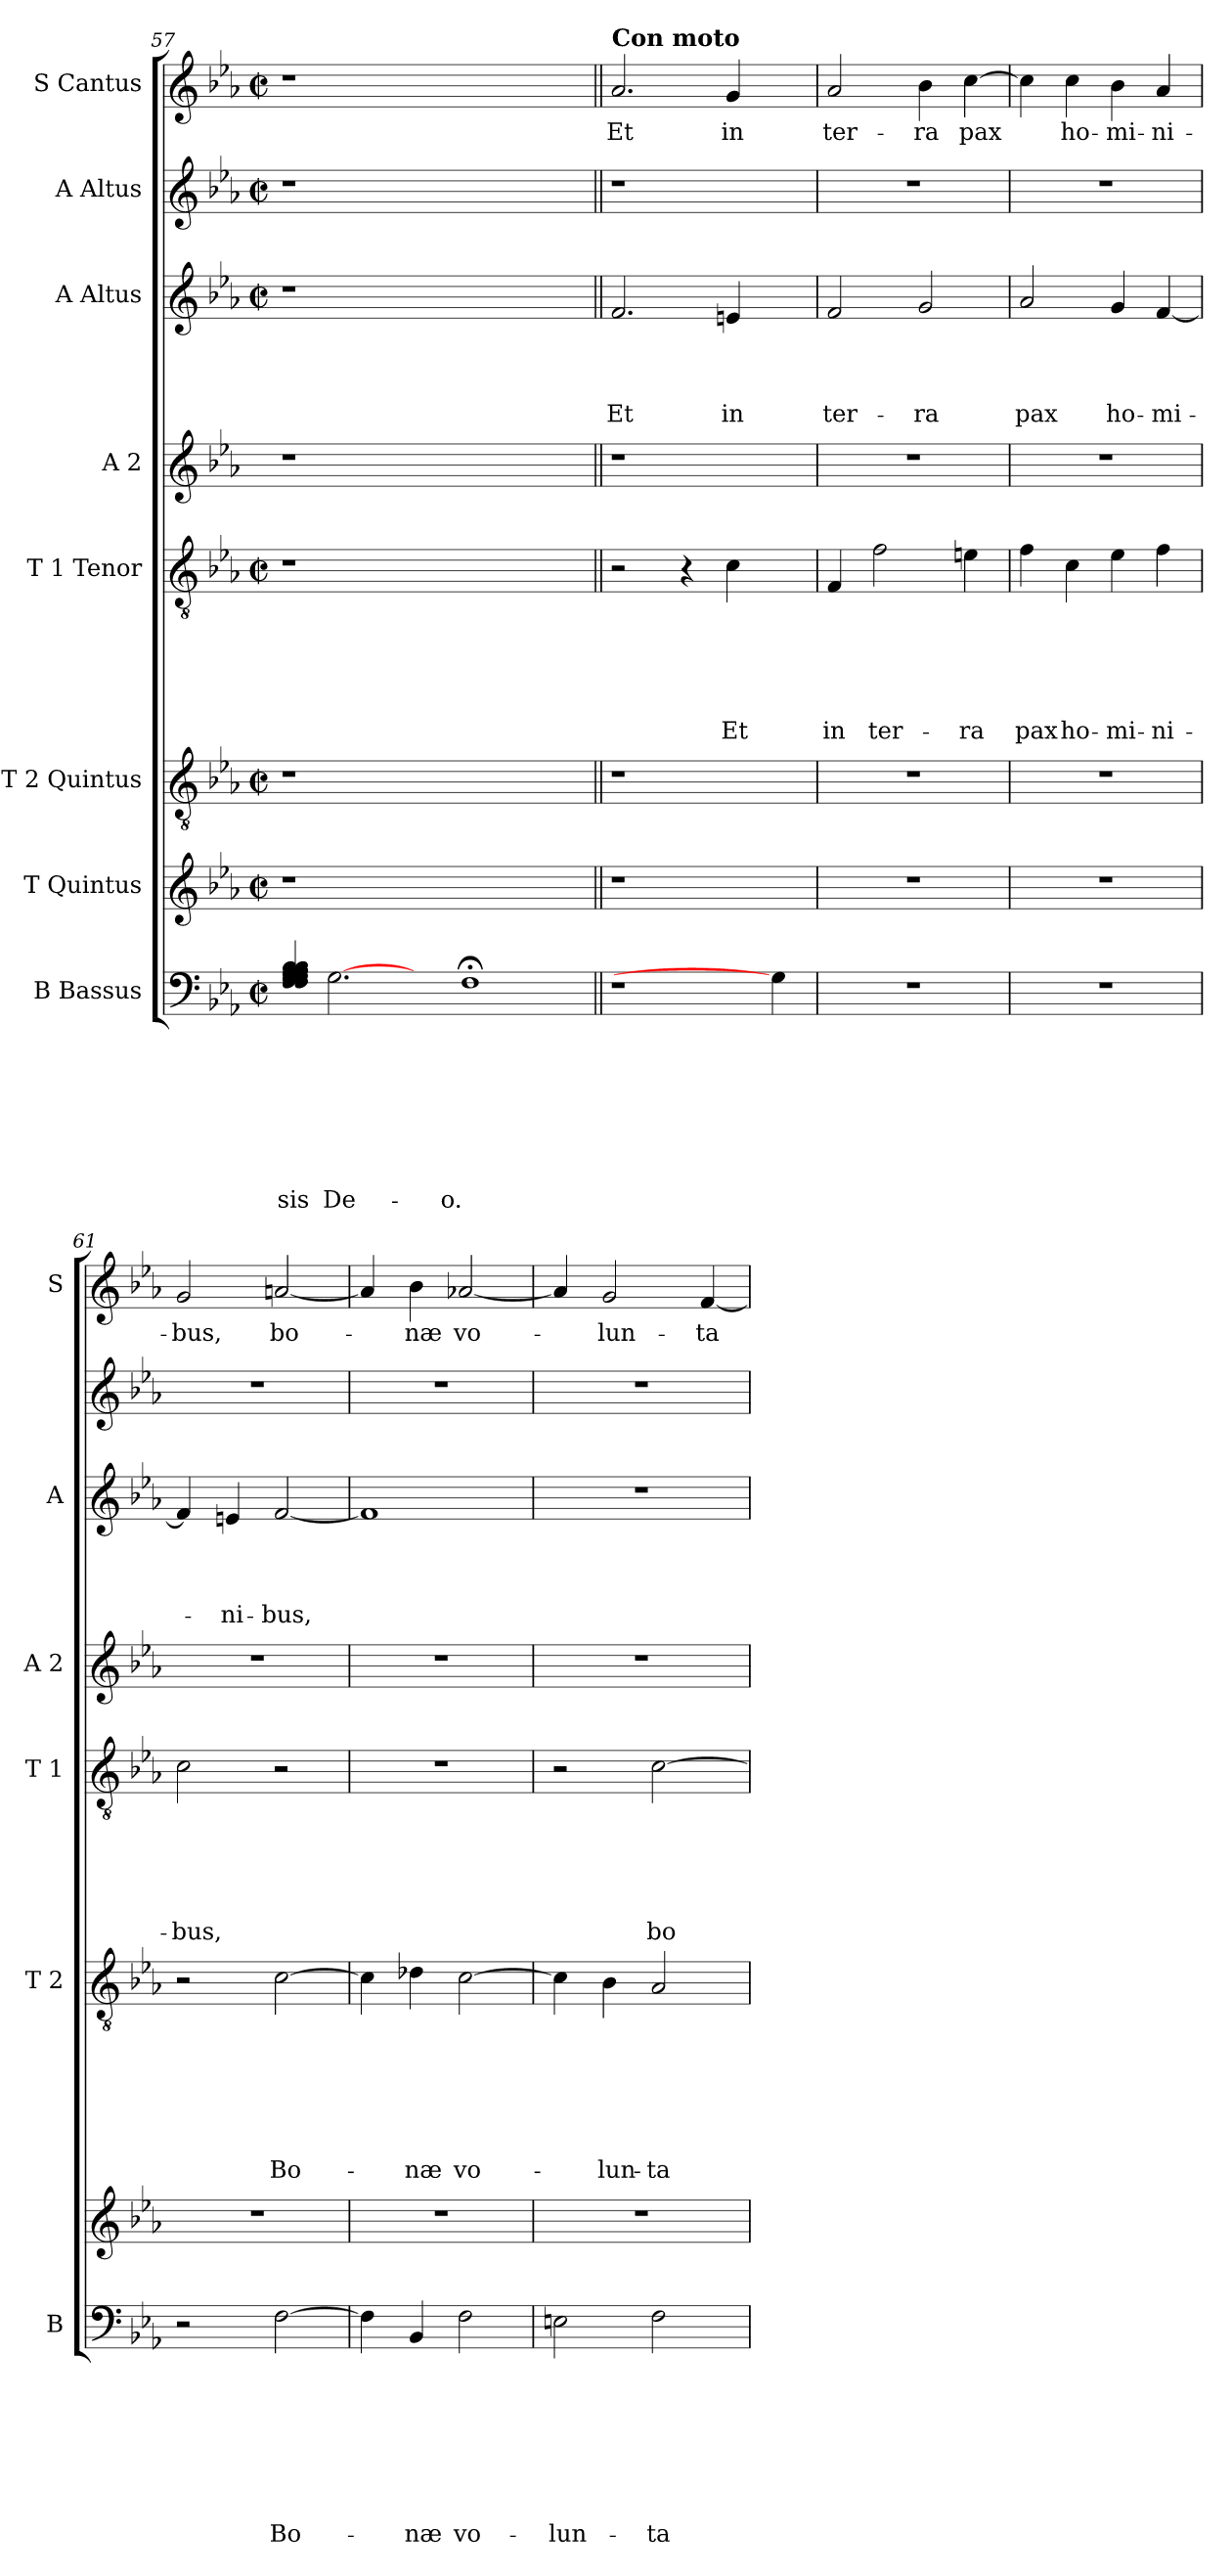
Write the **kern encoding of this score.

**kern	**text	**text	**text	**text	**text	**text	**text	**text	**kern	**kern	**text	**text	**text	**text	**text	**text	**text	**kern	**text	**text	**text	**text	**text	**text	**kern	**kern	**text	**text	**text	**text	**kern	**kern	**text
*part8	*part8	*part8	*part8	*part8	*part8	*part8	*part8	*part8	*part7	*part6	*part6	*part6	*part6	*part6	*part6	*part6	*part6	*part5	*part5	*part5	*part5	*part5	*part5	*part5	*part4	*part3	*part3	*part3	*part3	*part3	*part2	*part1	*part1
*staff8	*staff8	*staff8	*staff8	*staff8	*staff8	*staff8	*staff8	*staff8	*staff7	*staff6	*staff6	*staff6	*staff6	*staff6	*staff6	*staff6	*staff6	*staff5	*staff5	*staff5	*staff5	*staff5	*staff5	*staff5	*staff4	*staff3	*staff3	*staff3	*staff3	*staff3	*staff2	*staff1	*staff1
*I"B Bassus	*	*	*	*	*	*	*	*	*I"T Quintus	*I"T 2 Quintus	*	*	*	*	*	*	*	*I"T 1 Tenor	*	*	*	*	*	*	*I"A 2	*I"A Altus	*	*	*	*	*I"A Altus	*I"S Cantus	*
*I'B	*	*	*	*	*	*	*	*	*	*I'T 2	*	*	*	*	*	*	*	*I'T 1	*	*	*	*	*	*	*I'A 2	*I'A	*	*	*	*	*	*I'S	*
!!LO:PB:g=z
*clefF4	*	*	*	*	*	*	*	*	*clefG2	*clefGv2	*	*	*	*	*	*	*	*clefGv2	*	*	*	*	*	*	*clefG2	*clefG2	*	*	*	*	*clefG2	*clefG2	*
*k[b-e-a-]	*	*	*	*	*	*	*	*	*k[b-e-a-]	*k[b-e-a-]	*	*	*	*	*	*	*	*k[b-e-a-]	*	*	*	*	*	*	*k[b-e-a-]	*k[b-e-a-]	*	*	*	*	*k[b-e-a-]	*k[b-e-a-]	*
*E-:	*	*	*	*	*	*	*	*	*E-:	*E-:	*	*	*	*	*	*	*	*E-:	*	*	*	*	*	*	*E-:	*E-:	*	*	*	*	*E-:	*E-:	*
*M2/2	*	*	*	*	*	*	*	*	*M2/2	*M2/2	*	*	*	*	*	*	*	*M2/2	*	*	*	*	*	*	*	*M2/2	*	*	*	*	*M2/2	*M2/2	*
*met(c|)	*	*	*	*	*	*	*	*	*met(c|)	*met(c|)	*	*	*	*	*	*	*	*met(c|)	*	*	*	*	*	*	*	*met(c|)	*	*	*	*	*met(c|)	*met(c|)	*
=57	=57	=57	=57	=57	=57	=57	=57	=57	=57	=57	=57	=57	=57	=57	=57	=57	=57	=57	=57	=57	=57	=57	=57	=57	=57	=57	=57	=57	=57	=57	=57	=57	=57
!	!	!	!	!	!	!	!	!LO:LY:b	!	!	!	!	!	!	!	!	!	!	!	!	!	!	!	!	!	!	!	!	!	!	!	!	!
4F/ 4F/ 4G/ 4G/ 4G/ 4A-/ 4A-/ 4A-/ 4A-/ 4B-/ 4B-/	.	.	.	.	.	.	.	-sis	1r	1r	.	.	.	.	.	.	.	1r	.	.	.	.	.	.	1r	1r	.	.	.	.	1r	1r	.
!	!	!	!	!	!	!	!	!LO:LY:b	!	!	!	!	!	!	!	!	!	!	!	!	!	!	!	!	!	!	!	!	!	!	!	!	!
[2.G	.	.	.	.	.	.	.	De-	.	.	.	.	.	.	.	.	.	.	.	.	.	.	.	.	.	.	.	.	.	.	.	.	.
4ryy	.	.	.	.	.	.	.	.	1ryy	1ryy	.	.	.	.	.	.	.	1ryy	.	.	.	.	.	.	1ryy	1ryy	.	.	.	.	1ryy	1ryy	.
!	!	!	!	!	!	!	!	!LO:LY:b	!	!	!	!	!	!	!	!	!	!	!	!	!	!	!	!	!	!	!	!	!	!	!	!	!
1F;<	.	.	.	.	.	.	.	-o.	.	.	.	.	.	.	.	.	.	.	.	.	.	.	.	.	.	.	.	.	.	.	.	.	.
.	.	.	.	.	.	.	.	.	4ryy	4ryy	.	.	.	.	.	.	.	4ryy	.	.	.	.	.	.	4ryy	4ryy	.	.	.	.	4ryy	4ryy	.
=58||	=58||	=58||	=58||	=58||	=58||	=58||	=58||	=58||	=58||	=58||	=58||	=58||	=58||	=58||	=58||	=58||	=58||	=58||	=58||	=58||	=58||	=58||	=58||	=58||	=58||	=58||	=58||	=58||	=58||	=58||	=58||	=58||	=58||
*	*	*	*	*	*	*	*	*	*	*	*	*	*	*	*	*	*	*	*	*	*	*	*	*	*	*	*	*	*	*	*	*MM110	*
!	!	!	!	!	!	!	!	!	!	!	!	!	!	!	!	!	!	!	!	!	!	!	!	!	!	!	!	!	!	!	!	!LO:TX:a:B:t=Con moto	!
!	!	!	!	!	!	!	!	!	!	!	!	!	!	!	!	!	!	!	!	!	!	!	!	!	!	!	!	!	!	!LO:LY:b	!	!	!LO:LY:b
1r	.	.	.	.	.	.	.	.	1r	1r	.	.	.	.	.	.	.	2r	.	.	.	.	.	.	1r	2.f/	.	.	.	Et	1r	2.a-/	Et
.	.	.	.	.	.	.	.	.	.	.	.	.	.	.	.	.	.	4r	.	.	.	.	.	.	.	.	.	.	.	.	.	.	.
!	!	!	!	!	!	!	!	!	!	!	!	!	!	!	!	!	!	!	!	!	!	!	!	!LO:LY:b	!	!	!	!	!	!LO:LY:b	!	!	!LO:LY:b
.	.	.	.	.	.	.	.	.	.	.	.	.	.	.	.	.	.	4c\	.	.	.	.	.	Et	.	4en/	.	.	.	in	.	4g/	in
4G]	.	.	.	.	.	.	.	.	4ryy	4ryy	.	.	.	.	.	.	.	4ryy	.	.	.	.	.	.	4ryy	4ryy	.	.	.	.	4ryy	4ryy	.
=59	=59	=59	=59	=59	=59	=59	=59	=59	=59	=59	=59	=59	=59	=59	=59	=59	=59	=59	=59	=59	=59	=59	=59	=59	=59	=59	=59	=59	=59	=59	=59	=59	=59
!	!	!	!	!	!	!	!	!	!	!	!	!	!	!	!	!	!	!	!	!	!	!	!	!LO:LY:b	!	!	!	!	!	!LO:LY:b	!	!	!LO:LY:b
1r	.	.	.	.	.	.	.	.	1r	1r	.	.	.	.	.	.	.	4F/	.	.	.	.	.	in	1r	2f/	.	.	.	ter-	1r	2a-/	ter-
!	!	!	!	!	!	!	!	!	!	!	!	!	!	!	!	!	!	!	!	!	!	!	!	!LO:LY:b	!	!	!	!	!	!	!	!	!
.	.	.	.	.	.	.	.	.	.	.	.	.	.	.	.	.	.	2f\	.	.	.	.	.	ter-	.	.	.	.	.	.	.	.	.
!	!	!	!	!	!	!	!	!	!	!	!	!	!	!	!	!	!	!	!	!	!	!	!	!	!	!	!	!	!	!LO:LY:b	!	!	!LO:LY:b
.	.	.	.	.	.	.	.	.	.	.	.	.	.	.	.	.	.	.	.	.	.	.	.	.	.	2g/	.	.	.	-ra	.	4b-\	-ra
!	!	!	!	!	!	!	!	!	!	!	!	!	!	!	!	!	!	!	!	!	!	!	!	!LO:LY:b	!	!	!	!	!	!	!	!	!LO:LY:b
.	.	.	.	.	.	.	.	.	.	.	.	.	.	.	.	.	.	4en\	.	.	.	.	.	-ra	.	.	.	.	.	.	.	[<4cc\	pax
!!LO:LB:g=z
=60	=60	=60	=60	=60	=60	=60	=60	=60	=60	=60	=60	=60	=60	=60	=60	=60	=60	=60	=60	=60	=60	=60	=60	=60	=60	=60	=60	=60	=60	=60	=60	=60	=60
!	!	!	!	!	!	!	!	!	!	!	!	!	!	!	!	!	!	!	!	!	!	!	!	!LO:LY:b	!	!	!	!	!	!LO:LY:b	!	!	!
1r	.	.	.	.	.	.	.	.	1r	1r	.	.	.	.	.	.	.	4f\	.	.	.	.	.	pax	1r	2a-/	.	.	.	pax	1r	4cc\]	.
!	!	!	!	!	!	!	!	!	!	!	!	!	!	!	!	!	!	!	!	!	!	!	!	!LO:LY:b	!	!	!	!	!	!	!	!	!LO:LY:b
.	.	.	.	.	.	.	.	.	.	.	.	.	.	.	.	.	.	4c\	.	.	.	.	.	ho-	.	.	.	.	.	.	.	4cc\	ho-
!	!	!	!	!	!	!	!	!	!	!	!	!	!	!	!	!	!	!	!	!	!	!	!	!LO:LY:b	!	!	!	!	!	!LO:LY:b	!	!	!LO:LY:b
.	.	.	.	.	.	.	.	.	.	.	.	.	.	.	.	.	.	4e-\	.	.	.	.	.	-mi-	.	4g/	.	.	.	ho-	.	4b-\	-mi-
!	!	!	!	!	!	!	!	!	!	!	!	!	!	!	!	!	!	!	!	!	!	!	!	!LO:LY:b	!	!	!	!	!	!LO:LY:b	!	!	!LO:LY:b
.	.	.	.	.	.	.	.	.	.	.	.	.	.	.	.	.	.	4f\	.	.	.	.	.	-ni-	.	[<4f/	.	.	.	-mi-	.	4a-/	-ni-
=61	=61	=61	=61	=61	=61	=61	=61	=61	=61	=61	=61	=61	=61	=61	=61	=61	=61	=61	=61	=61	=61	=61	=61	=61	=61	=61	=61	=61	=61	=61	=61	=61	=61
!	!	!	!	!	!	!	!	!	!	!	!	!	!	!	!	!	!	!	!	!	!	!	!	!LO:LY:b	!	!	!	!	!	!	!	!	!LO:LY:b
2r	.	.	.	.	.	.	.	.	1r	2r	.	.	.	.	.	.	.	2c\	.	.	.	.	.	-bus,	1r	4f/]	.	.	.	.	1r	2g/	-bus,
!	!	!	!	!	!	!	!	!	!	!	!	!	!	!	!	!	!	!	!	!	!	!	!	!	!	!	!	!	!	!LO:LY:b	!	!	!
.	.	.	.	.	.	.	.	.	.	.	.	.	.	.	.	.	.	.	.	.	.	.	.	.	.	4en/	.	.	.	-ni-	.	.	.
!	!	!	!	!	!	!	!	!LO:LY:b	!	!	!	!	!	!	!	!	!LO:LY:b	!	!	!	!	!	!	!	!	!	!	!	!	!LO:LY:b	!	!	!LO:LY:b
[>2F\	.	.	.	.	.	.	.	Bo-	.	[>2c\	.	.	.	.	.	.	Bo-	2r	.	.	.	.	.	.	.	[<2f/	.	.	.	-bus,	.	[<2an/	bo-
=62	=62	=62	=62	=62	=62	=62	=62	=62	=62	=62	=62	=62	=62	=62	=62	=62	=62	=62	=62	=62	=62	=62	=62	=62	=62	=62	=62	=62	=62	=62	=62	=62	=62
4F\]	.	.	.	.	.	.	.	.	1r	4c\]	.	.	.	.	.	.	.	1r	.	.	.	.	.	.	1r	1f]	.	.	.	.	1r	4a/]	.
!	!	!	!	!	!	!	!	!LO:LY:b	!	!	!	!	!	!	!	!	!LO:LY:b	!	!	!	!	!	!	!	!	!	!	!	!	!	!	!	!LO:LY:b
4BB-/	.	.	.	.	.	.	.	-næ	.	4d-X\	.	.	.	.	.	.	-næ	.	.	.	.	.	.	.	.	.	.	.	.	.	.	4b-\	-næ
!	!	!	!	!	!	!	!	!LO:LY:b	!	!	!	!	!	!	!	!	!LO:LY:b	!	!	!	!	!	!	!	!	!	!	!	!	!	!	!	!LO:LY:b
2F\	.	.	.	.	.	.	.	vo-	.	[>2c\	.	.	.	.	.	.	vo-	.	.	.	.	.	.	.	.	.	.	.	.	.	.	[<2a-X/	vo-
=63	=63	=63	=63	=63	=63	=63	=63	=63	=63	=63	=63	=63	=63	=63	=63	=63	=63	=63	=63	=63	=63	=63	=63	=63	=63	=63	=63	=63	=63	=63	=63	=63	=63
!	!	!	!	!	!	!	!	!LO:LY:b	!	!	!	!	!	!	!	!	!	!	!	!	!	!	!	!	!	!	!	!	!	!	!	!	!
2En\	.	.	.	.	.	.	.	-lun-	1r	4c\]	.	.	.	.	.	.	.	2r	.	.	.	.	.	.	1r	1r	.	.	.	.	1r	4a-/]	.
!	!	!	!	!	!	!	!	!	!	!	!	!	!	!	!	!	!LO:LY:b	!	!	!	!	!	!	!	!	!	!	!	!	!	!	!	!LO:LY:b
.	.	.	.	.	.	.	.	.	.	4B-\	.	.	.	.	.	.	-lun-	.	.	.	.	.	.	.	.	.	.	.	.	.	.	2g/	-lun-
!	!	!	!	!	!	!	!	!LO:LY:b	!	!	!	!	!	!	!	!	!LO:LY:b	!	!	!	!	!	!	!LO:LY:b	!	!	!	!	!	!	!	!	!
2F\	.	.	.	.	.	.	.	-ta-	.	2A-/	.	.	.	.	.	.	-ta-	[>2c\	.	.	.	.	.	bo-	.	.	.	.	.	.	.	.	.
!	!	!	!	!	!	!	!	!	!	!	!	!	!	!	!	!	!	!	!	!	!	!	!	!	!	!	!	!	!	!	!	!	!LO:LY:b
.	.	.	.	.	.	.	.	.	.	.	.	.	.	.	.	.	.	.	.	.	.	.	.	.	.	.	.	.	.	.	.	[<4f/	-ta-
=	=	=	=	=	=	=	=	=	=	=	=	=	=	=	=	=	=	=	=	=	=	=	=	=	=	=	=	=	=	=	=	=	=
*-	*-	*-	*-	*-	*-	*-	*-	*-	*-	*-	*-	*-	*-	*-	*-	*-	*-	*-	*-	*-	*-	*-	*-	*-	*-	*-	*-	*-	*-	*-	*-	*-	*-
